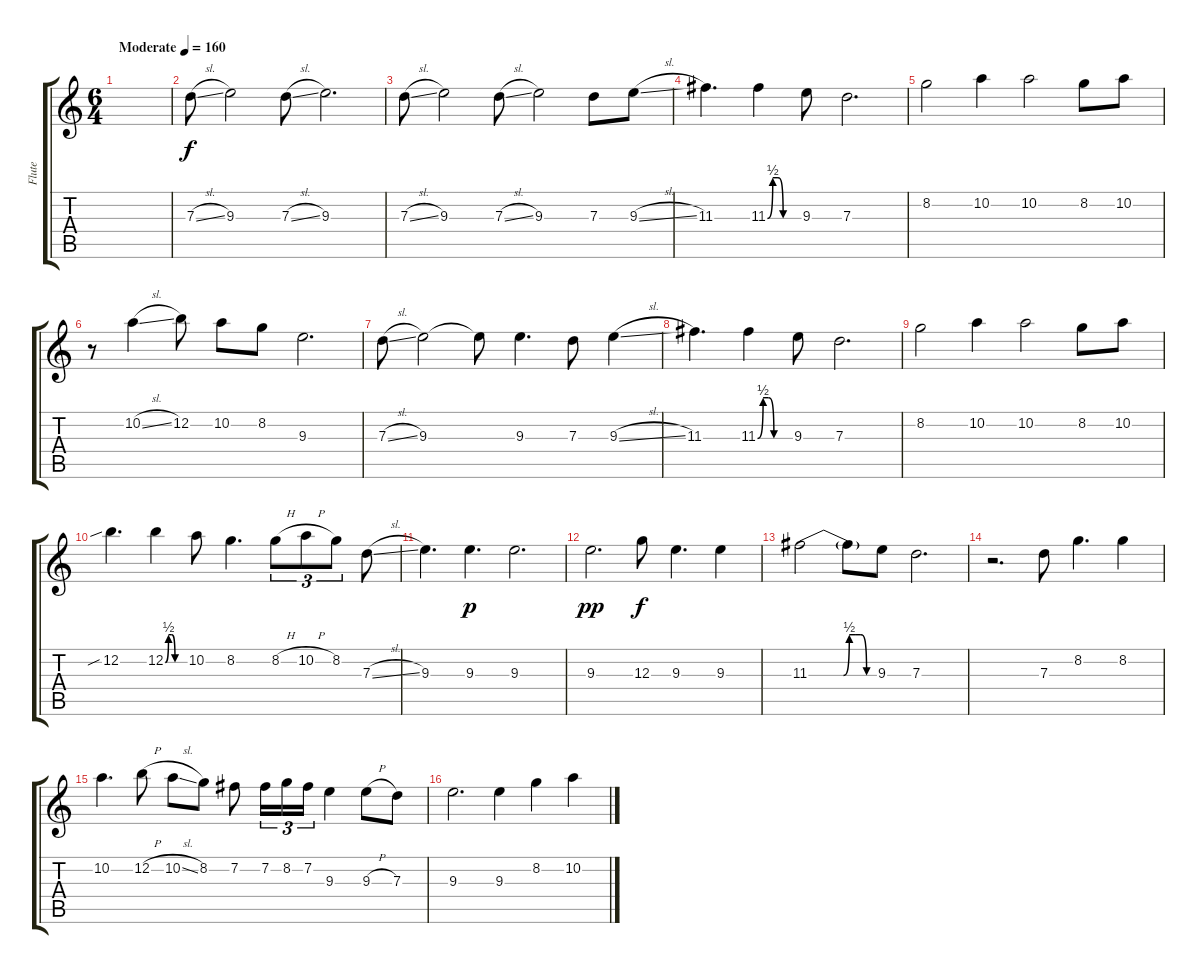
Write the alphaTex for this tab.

\track ("Flute" "Flute") {instrument electricguitarclean}
\staff {score tabs}
\tuning (E4 B3 G3 D3 A2 E2) {hide}
\ts (6 4)
\tempo (160 "Moderate")
\clef g2
\ks c
|
7.3{sl}.8 9.3.2 7.3{sl}.8 9.3.2{d} |
7.3{sl}.8{dy f} 9.3.2 7.3{sl}.8 9.3.2 7.3.8 9.3{sl}.8 |
11.3.4{d} 11.3{be (custom 0 0 10 2 20 2 30 0 60 0)}.4 9.3.8 7.3.2{d} |
8.2.2 10.2.4 10.2.2 8.2.8 10.2.8 |
r.8 10.2{sl}.4 12.2.8 10.2.8 8.2.8 9.3.2{d} |
7.3{sl}.8 9.3.2 9.3{t}.8 9.3.4{d} 7.3.8 9.3{sl}.4 |
11.3.4{d} 11.3{be (custom 0 0 10 2 20 2 30 0 60 0)}.4 9.3.8 7.3.2{d} |
8.2.2 10.2.4 10.2.2 8.2.8 10.2.8 |
12.2{sib}.4{d} 12.2{be (custom 0 0 10 2 20 2 30 0 60 0)}.4 10.2.8 8.2.4{d} 8.2{h}.8{tu (3 2)} 10.2{h}.8{tu (3 2)} 8.2.8{tu (3 2)} 7.3{sl}.8 |
9.3.4{d} 9.3.4{d dy p} 9.3.2{d} |
9.3.2{d dy pp} 12.3.8{dy f} 9.3.4{d} 9.3.4 |
11.3{be (custom 0 0 10 0 15 0 30 0 35 2 40 2 45 2 50 0 55 0 60 0)}.2 11.3{t}.8 9.3.8 7.3.2{d} |
r.2{d} 7.3.8 8.2.4{d} 8.2.4 |
10.2.4{d} 12.2{h}.8 10.2{sl}.8 8.2.8 7.2.8 7.2.16{tu (3 2)} 8.2.16{tu (3 2)} 7.2.16{tu (3 2)} 9.3.4 9.3{h}.8 7.3.8 |
9.3.2{d} 9.3.4 8.2.4 10.2.4
